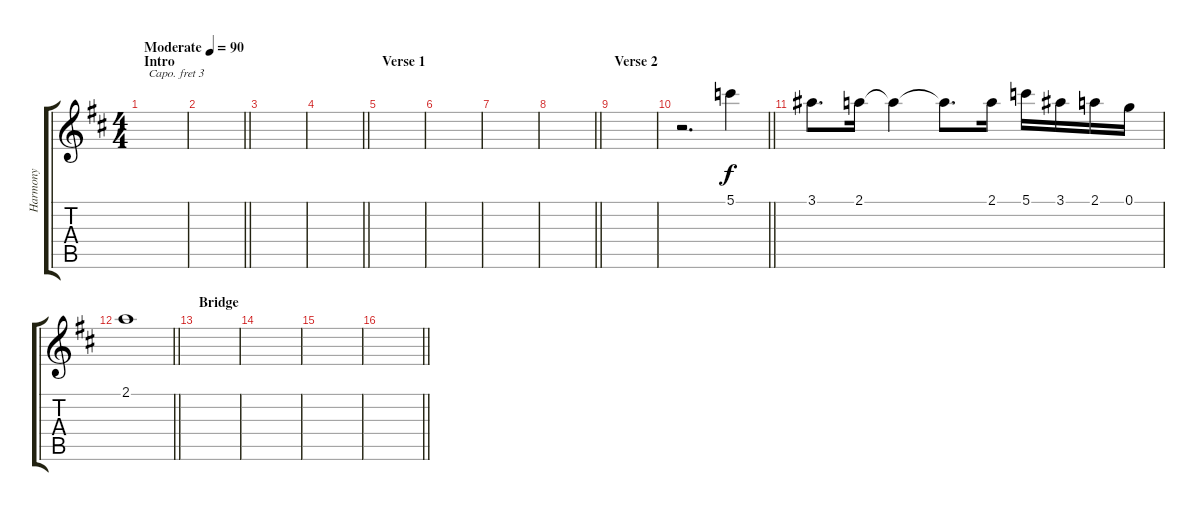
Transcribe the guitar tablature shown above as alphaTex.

\track ("Harmony" "Harmony") {instrument electricguitarjazz}
\staff {score tabs}
\capo 3
\tuning (E4 B3 G3 D3 A2 E2) {hide}
\ts (4 4)
\section ("" "Intro")
\tempo (90 "Moderate")
\clef g2
\ks d
|
\barLineRight lightlight
|
|
\barLineRight lightlight
|
\section ("" "Verse 1")
|
|
|
\barLineRight lightlight
|
\section ("" "Verse 2")
|
\barLineRight lightlight
r.2{d} 5.1.4 |
3.1.8{d} 2.1.16 2.1{t}.4 2.1{t}.8{d} 2.1.16 5.1.16 3.1.16 2.1.16 0.1.16 |
\barLineRight lightlight
2.1.1 |
\section ("" "Bridge")
|
|
|
\barLineRight lightlight
